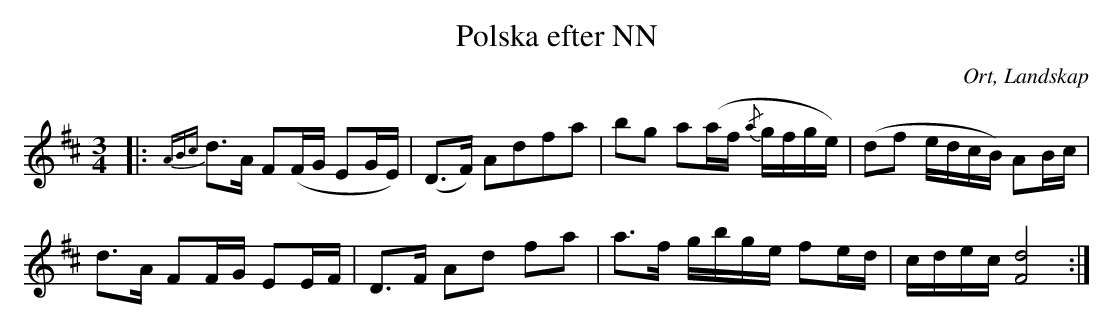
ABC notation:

X:1
T:Polska efter NN
O:Ort, Landskap
M:3/4
L:1/16
K:D
|:{ABc}d2>A2 F2(FG E2GE) |(D2>F2) A2d2f2a2|b2g2 a2(af {/a}gfge)|(d2f2 edcB) A2Bc|
d2>A2 F2FG E2EF|D2>F2 A2d2 f2a2|a2>f2 gbge f2ed|cdec [F8d8]:|
